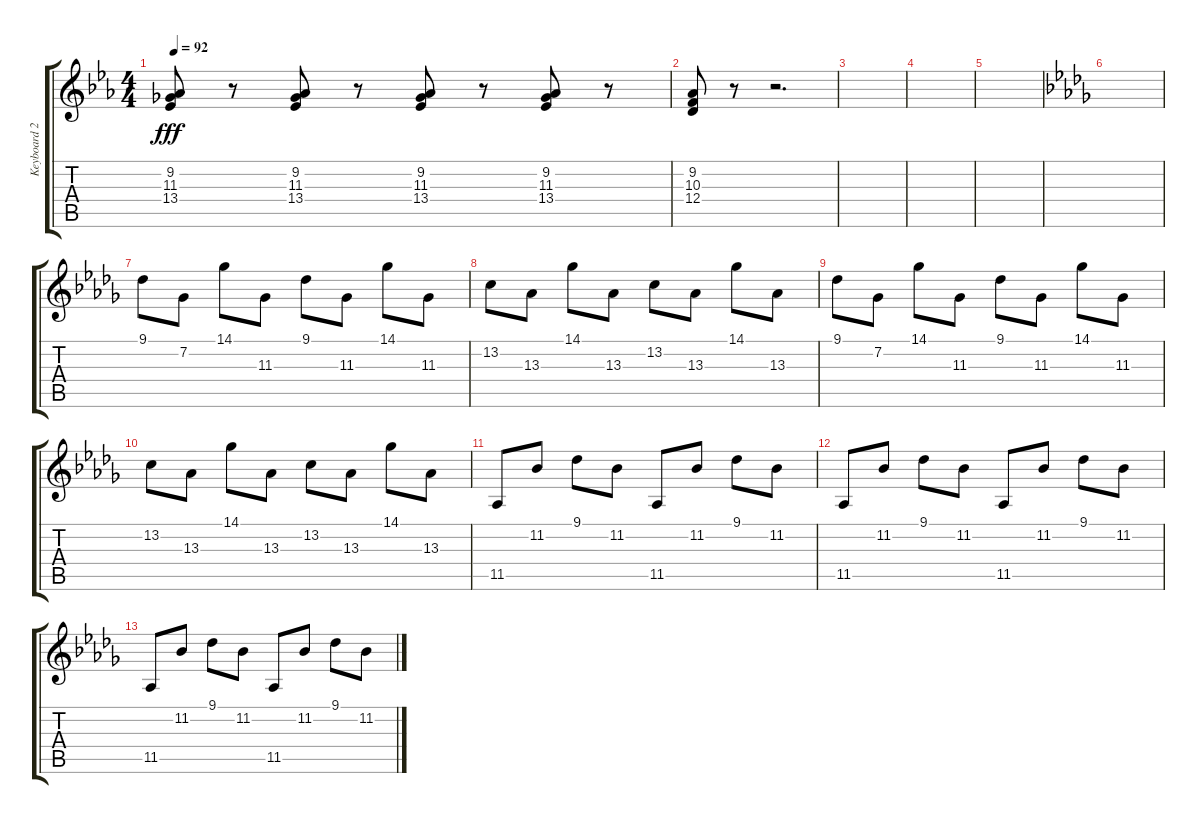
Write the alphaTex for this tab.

\track ("Keyboard 2" "Keyboard 2") {instrument pizzicatostrings}
\staff {score tabs}
\tuning (E4 B3 G3 D3 A2 E2) {hide}
\ts (4 4)
\tempo 92
\clef g2
\ks eb
(9.2 11.3 13.4).8{dy fff} r.8 (9.2 11.3 13.4).8 r.8 (9.2 11.3 13.4).8 r.8 (9.2 11.3 13.4).8 r.8 |
(9.2 10.3 12.4).8 r.8 r.2{d} |
|
|
|
\ks db
|
9.1.8 7.2.8 14.1.8 11.3.8 9.1.8 11.3.8 14.1.8 11.3.8 |
13.2.8 13.3.8 14.1.8 13.3.8 13.2.8 13.3.8 14.1.8 13.3.8 |
9.1.8 7.2.8 14.1.8 11.3.8 9.1.8 11.3.8 14.1.8 11.3.8 |
13.2.8 13.3.8 14.1.8 13.3.8 13.2.8 13.3.8 14.1.8 13.3.8 |
11.5.8 11.2.8 9.1.8 11.2.8 11.5.8 11.2.8 9.1.8 11.2.8 |
11.5.8 11.2.8 9.1.8 11.2.8 11.5.8 11.2.8 9.1.8 11.2.8 |
11.5.8 11.2.8 9.1.8 11.2.8 11.5.8 11.2.8 9.1.8 11.2.8
